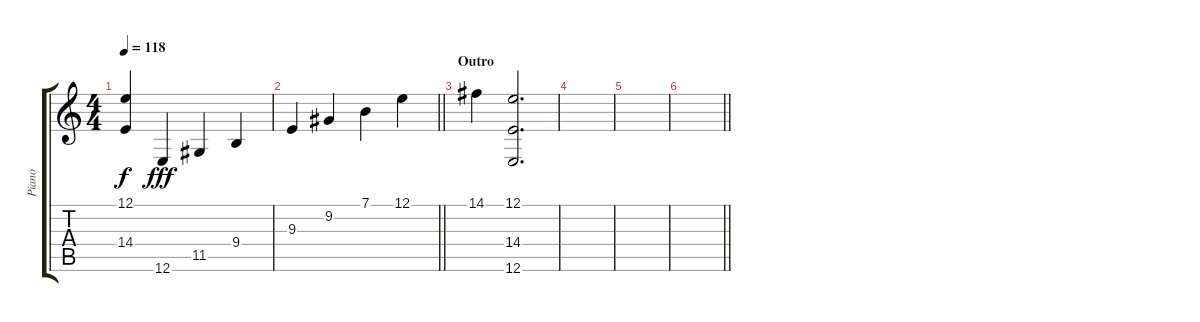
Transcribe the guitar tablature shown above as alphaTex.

\track ("Piano" "Piano") {instrument acousticgrandpiano}
\staff {score tabs}
\tuning (E4 B3 G3 D3 A2 E2) {hide}
\ts (4 4)
\tempo 118
\clef g2
\ks c
(12.1{t} 14.4{t}).4{dy f} 12.6.4{dy fff} 11.5.4 9.4.4 |
\barLineRight lightlight
9.3.4 9.2.4 7.1.4 12.1.4 |
\section ("" "Outro")
14.1.4 (12.1 14.4 12.6).2{d} |
|
|
\barLineRight lightlight
